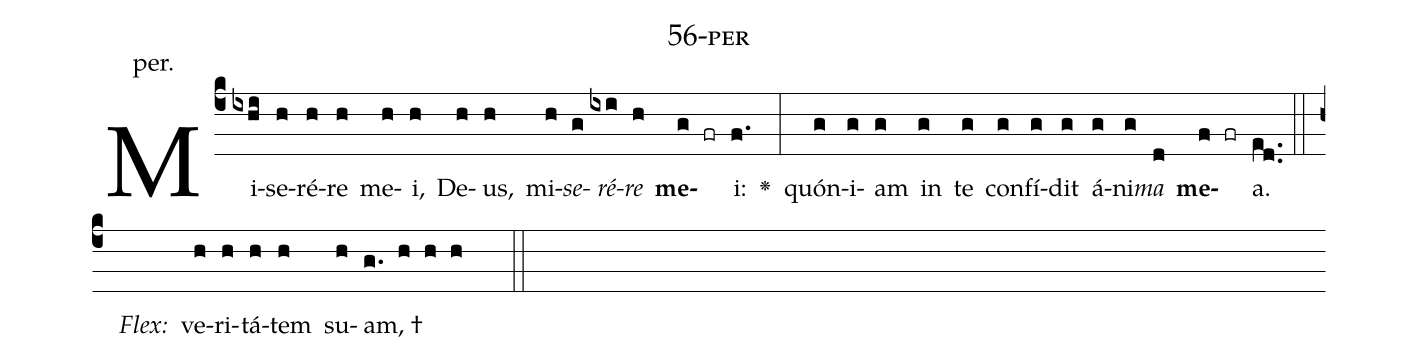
name: 56-per;
annotation: per.;
%%
(c4)Mi(ixhi)se(h)ré(h)re(h) me(h)i,(h) De(h)us,(h) mi(h)<i>se</i>(g)<i>ré</i>(ixi)<i>re</i>(h) <b>me</b>(g fr)i:(f.) <v>\greheightstar</v>(:) quón(g)i(g)am(g) in(g) te(g) con(g)fí(g)dit(g) á(g)ni(g)<i>ma</i>(d) <b>me</b>(f fr)a.(ed..) (::)
<i>Flex:</i>()  ve(h)ri(h)tá(h)tem(h) su(h)am, †(g. h h h  ::)

%E(g) u(g) o(g) u(d) a(f) e.(ed..) (::)
